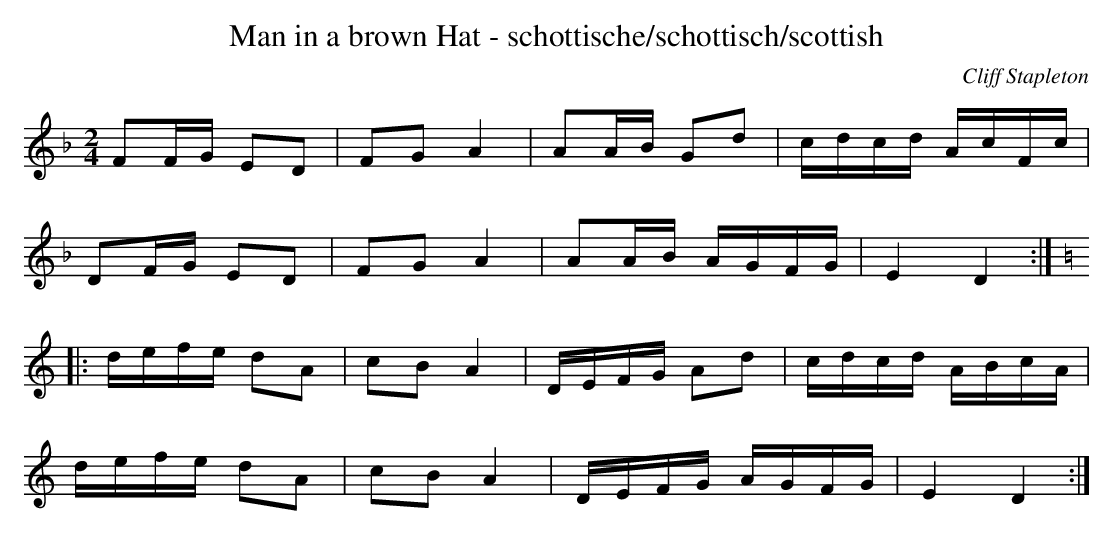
X:1
T:Man in a brown Hat - schottische/schottisch/scottish
C:Cliff Stapleton
M:2/4
L:1/16
K:Dm
F2FG E2D2|F2G2A4|A2AB G2d2|cdcd AcFc|
D2FG E2D2|F2G2A4|A2AB AGFG|E4D4:|
K:D dorian
|:defe d2A2|c2B2A4|DEFG A2d2|cdcd ABcA|
defe d2A2|c2B2A4|DEFG AGFG|E4D4:|
